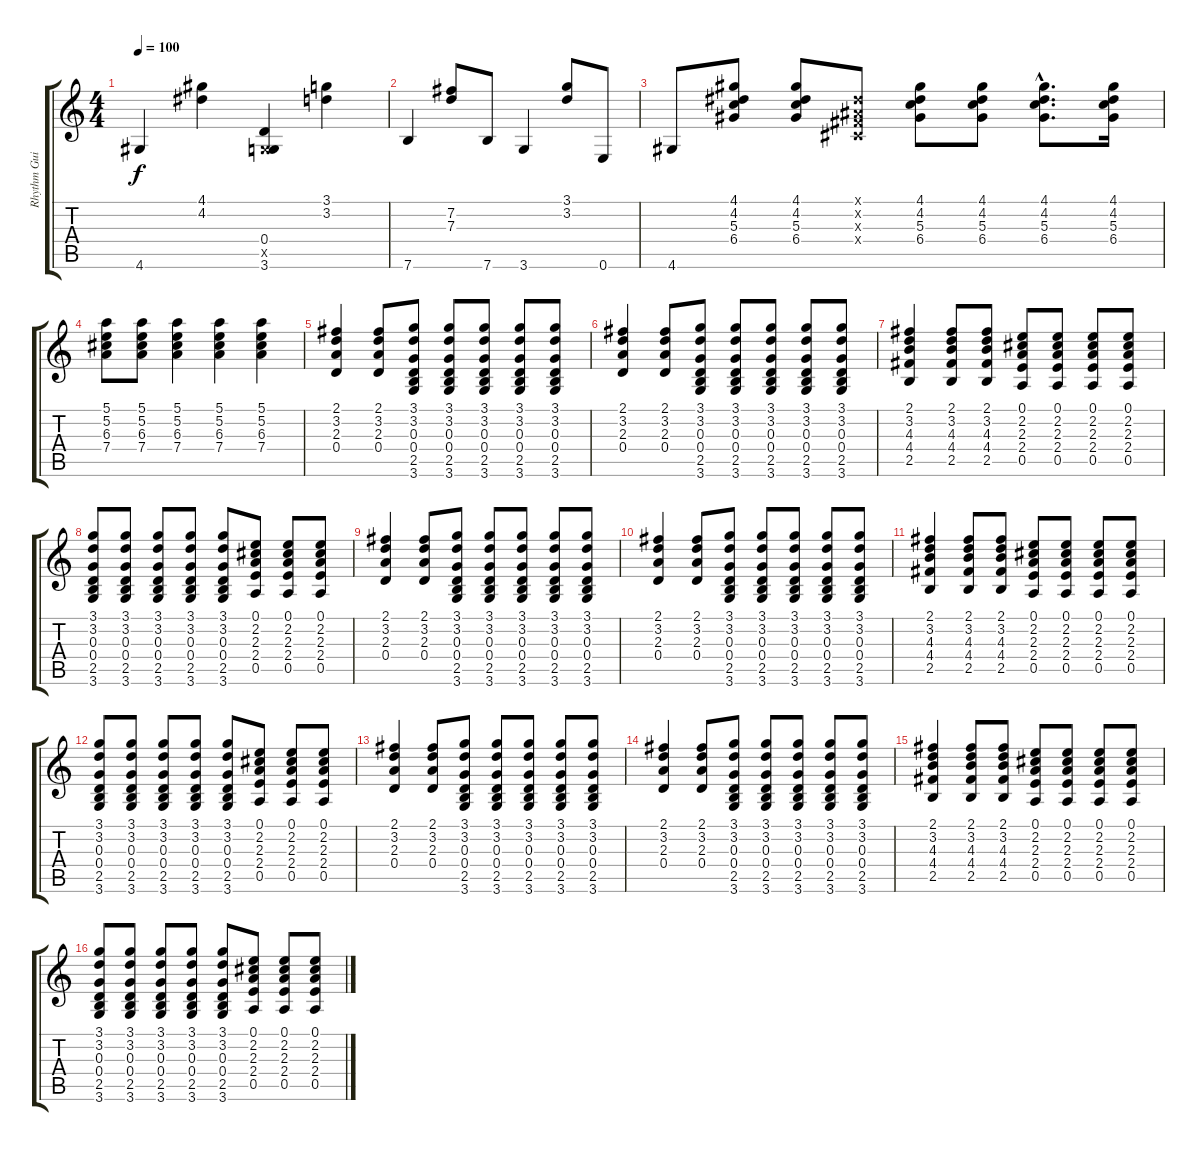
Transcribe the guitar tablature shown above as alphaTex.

\track ("Rhythm Guitar" "Rhythm Gui") {instrument acousticguitarnylon}
\staff {score tabs}
\tuning (E4 B3 G3 D3 A2 E2) {hide}
\ts (4 4)
\tempo 100
\clef g2
\ks c
4.6.4{dy f} (4.1 4.2).4 (0.4 -1.5{x} 3.6).4 (3.1 3.2).4 |
7.6.4 (7.2 7.3).8 7.6.8 3.6.4 (3.1 3.2).8 0.6.8 |
4.6.8 (4.1 4.2 5.3 6.4).8 (4.1 4.2 5.3 6.4).8 (-1.1{x} -1.2{x} -1.3{x} -1.4{x}).8 (4.1 4.2 5.3 6.4).8 (4.1 4.2 5.3 6.4).8 (4.1{hac} 4.2{hac} 5.3{hac} 6.4{hac}).8{d} (4.1 4.2 5.3 6.4).16 |
(5.1 5.2 6.3 7.4).8 (5.1 5.2 6.3 7.4).8 (5.1 5.2 6.3 7.4).4 (5.1 5.2 6.3 7.4).4 (5.1 5.2 6.3 7.4).4 |
(2.1 3.2 2.3 0.4).4 (2.1 3.2 2.3 0.4).8 (3.1 3.2 0.3 0.4 2.5 3.6).8 (3.1 3.2 0.3 0.4 2.5 3.6).8 (3.1 3.2 0.3 0.4 2.5 3.6).8 (3.1 3.2 0.3 0.4 2.5 3.6).8 (3.1 3.2 0.3 0.4 2.5 3.6).8 |
(2.1 3.2 2.3 0.4).4 (2.1 3.2 2.3 0.4).8 (3.1 3.2 0.3 0.4 2.5 3.6).8 (3.1 3.2 0.3 0.4 2.5 3.6).8 (3.1 3.2 0.3 0.4 2.5 3.6).8 (3.1 3.2 0.3 0.4 2.5 3.6).8 (3.1 3.2 0.3 0.4 2.5 3.6).8 |
(2.1 3.2 4.3 4.4 2.5).4 (2.1 3.2 4.3 4.4 2.5).8 (2.1 3.2 4.3 4.4 2.5).8 (0.1 2.2 2.3 2.4 0.5).8 (0.1 2.2 2.3 2.4 0.5).8 (0.1 2.2 2.3 2.4 0.5).8 (0.1 2.2 2.3 2.4 0.5).8 |
(3.1 3.2 0.3 0.4 2.5 3.6).8 (3.1 3.2 0.3 0.4 2.5 3.6).8 (3.1 3.2 0.3 0.4 2.5 3.6).8 (3.1 3.2 0.3 0.4 2.5 3.6).8 (3.1 3.2 0.3 0.4 2.5 3.6).8 (0.1 2.2 2.3 2.4 0.5).8 (0.1 2.2 2.3 2.4 0.5).8 (0.1 2.2 2.3 2.4 0.5).8 |
(2.1 3.2 2.3 0.4).4 (2.1 3.2 2.3 0.4).8 (3.1 3.2 0.3 0.4 2.5 3.6).8 (3.1 3.2 0.3 0.4 2.5 3.6).8 (3.1 3.2 0.3 0.4 2.5 3.6).8 (3.1 3.2 0.3 0.4 2.5 3.6).8 (3.1 3.2 0.3 0.4 2.5 3.6).8 |
(2.1 3.2 2.3 0.4).4 (2.1 3.2 2.3 0.4).8 (3.1 3.2 0.3 0.4 2.5 3.6).8 (3.1 3.2 0.3 0.4 2.5 3.6).8 (3.1 3.2 0.3 0.4 2.5 3.6).8 (3.1 3.2 0.3 0.4 2.5 3.6).8 (3.1 3.2 0.3 0.4 2.5 3.6).8 |
(2.1 3.2 4.3 4.4 2.5).4 (2.1 3.2 4.3 4.4 2.5).8 (2.1 3.2 4.3 4.4 2.5).8 (0.1 2.2 2.3 2.4 0.5).8 (0.1 2.2 2.3 2.4 0.5).8 (0.1 2.2 2.3 2.4 0.5).8 (0.1 2.2 2.3 2.4 0.5).8 |
(3.1 3.2 0.3 0.4 2.5 3.6).8 (3.1 3.2 0.3 0.4 2.5 3.6).8 (3.1 3.2 0.3 0.4 2.5 3.6).8 (3.1 3.2 0.3 0.4 2.5 3.6).8 (3.1 3.2 0.3 0.4 2.5 3.6).8 (0.1 2.2 2.3 2.4 0.5).8 (0.1 2.2 2.3 2.4 0.5).8 (0.1 2.2 2.3 2.4 0.5).8 |
(2.1 3.2 2.3 0.4).4 (2.1 3.2 2.3 0.4).8 (3.1 3.2 0.3 0.4 2.5 3.6).8 (3.1 3.2 0.3 0.4 2.5 3.6).8 (3.1 3.2 0.3 0.4 2.5 3.6).8 (3.1 3.2 0.3 0.4 2.5 3.6).8 (3.1 3.2 0.3 0.4 2.5 3.6).8 |
(2.1 3.2 2.3 0.4).4 (2.1 3.2 2.3 0.4).8 (3.1 3.2 0.3 0.4 2.5 3.6).8 (3.1 3.2 0.3 0.4 2.5 3.6).8 (3.1 3.2 0.3 0.4 2.5 3.6).8 (3.1 3.2 0.3 0.4 2.5 3.6).8 (3.1 3.2 0.3 0.4 2.5 3.6).8 |
(2.1 3.2 4.3 4.4 2.5).4 (2.1 3.2 4.3 4.4 2.5).8 (2.1 3.2 4.3 4.4 2.5).8 (0.1 2.2 2.3 2.4 0.5).8 (0.1 2.2 2.3 2.4 0.5).8 (0.1 2.2 2.3 2.4 0.5).8 (0.1 2.2 2.3 2.4 0.5).8 |
(3.1 3.2 0.3 0.4 2.5 3.6).8 (3.1 3.2 0.3 0.4 2.5 3.6).8 (3.1 3.2 0.3 0.4 2.5 3.6).8 (3.1 3.2 0.3 0.4 2.5 3.6).8 (3.1 3.2 0.3 0.4 2.5 3.6).8 (0.1 2.2 2.3 2.4 0.5).8 (0.1 2.2 2.3 2.4 0.5).8 (0.1 2.2 2.3 2.4 0.5).8
